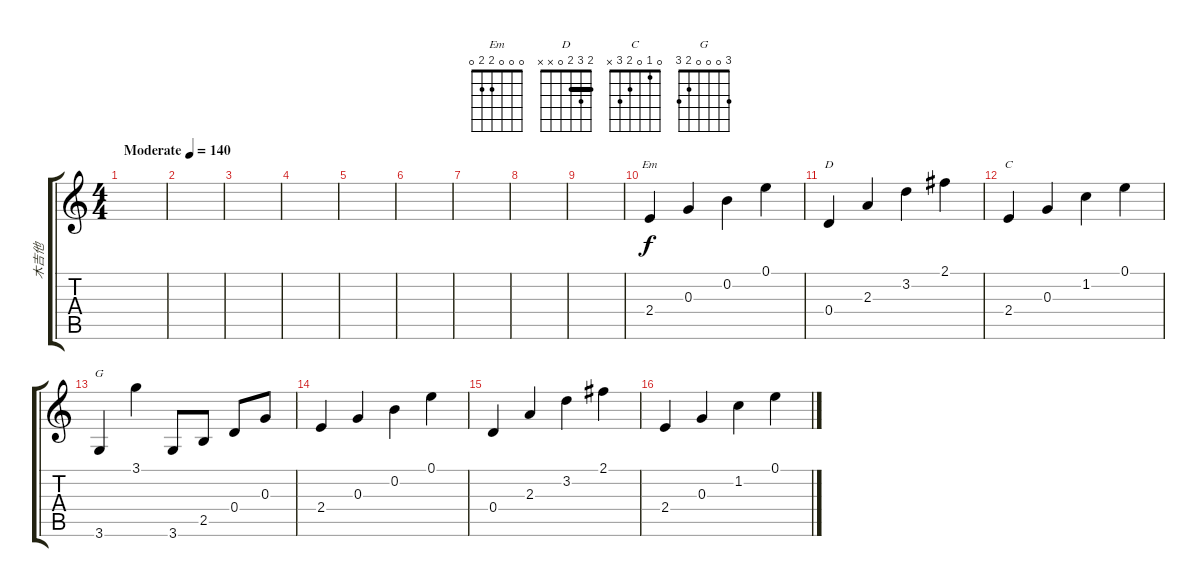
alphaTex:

\track ("木吉他" "木吉他") {instrument acousticguitarsteel}
\staff {score tabs}
\tuning (E4 B3 G3 D3 A2 E2) {hide}
\chord ("Em" 0 0 0 2 2 0)
\chord ("D" 2 3 2 0 x x) {barre 2}
\chord ("C" 0 1 0 2 3 x)
\chord ("G" 3 0 0 0 2 3)
\ts (4 4)
\tempo (140 "Moderate")
\clef g2
\ks c
|
|
|
|
|
|
|
|
|
2.4.4{ch "Em"} 0.3.4 0.2.4 0.1.4 |
0.4.4{ch "D"} 2.3.4 3.2.4 2.1.4 |
2.4.4{ch "C"} 0.3.4 1.2.4 0.1.4 |
3.6.4{ch "G"} 3.1.4 3.6.8 2.5.8 0.4.8 0.3.8 |
2.4.4 0.3.4 0.2.4 0.1.4 |
0.4.4 2.3.4 3.2.4 2.1.4 |
2.4.4 0.3.4 1.2.4 0.1.4
